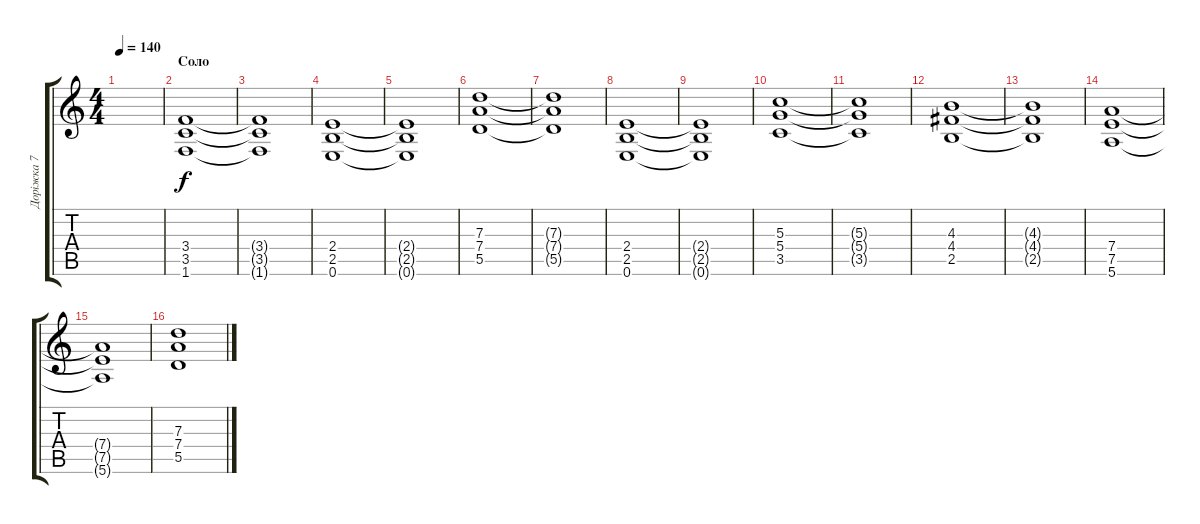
\track ("Доріжка 7" "Доріжка 7") {instrument overdrivenguitar}
\staff {score tabs}
\tuning (E4 B3 G3 D3 A2 E2) {hide}
\ts (4 4)
\tempo 140
\clef g2
\ks c
|
\section ("" "Cоло")
(3.4 3.5 1.6).1 |
(3.4{t} 3.5{t} 1.6{t}).1 |
(2.4 2.5 0.6).1 |
(2.4{t} 2.5{t} 0.6{t}).1 |
(7.3 7.4 5.5).1 |
(7.3{t} 7.4{t} 5.5{t}).1 |
(2.4 2.5 0.6).1 |
(2.4{t} 2.5{t} 0.6{t}).1 |
(5.3 5.4 3.5).1 |
(5.3{t} 5.4{t} 3.5{t}).1 |
(4.3 4.4 2.5).1 |
(4.3{t} 4.4{t} 2.5{t}).1 |
(7.4 7.5 5.6).1 |
(7.4{t} 7.5{t} 5.6{t}).1 |
(7.3 7.4 5.5).1
